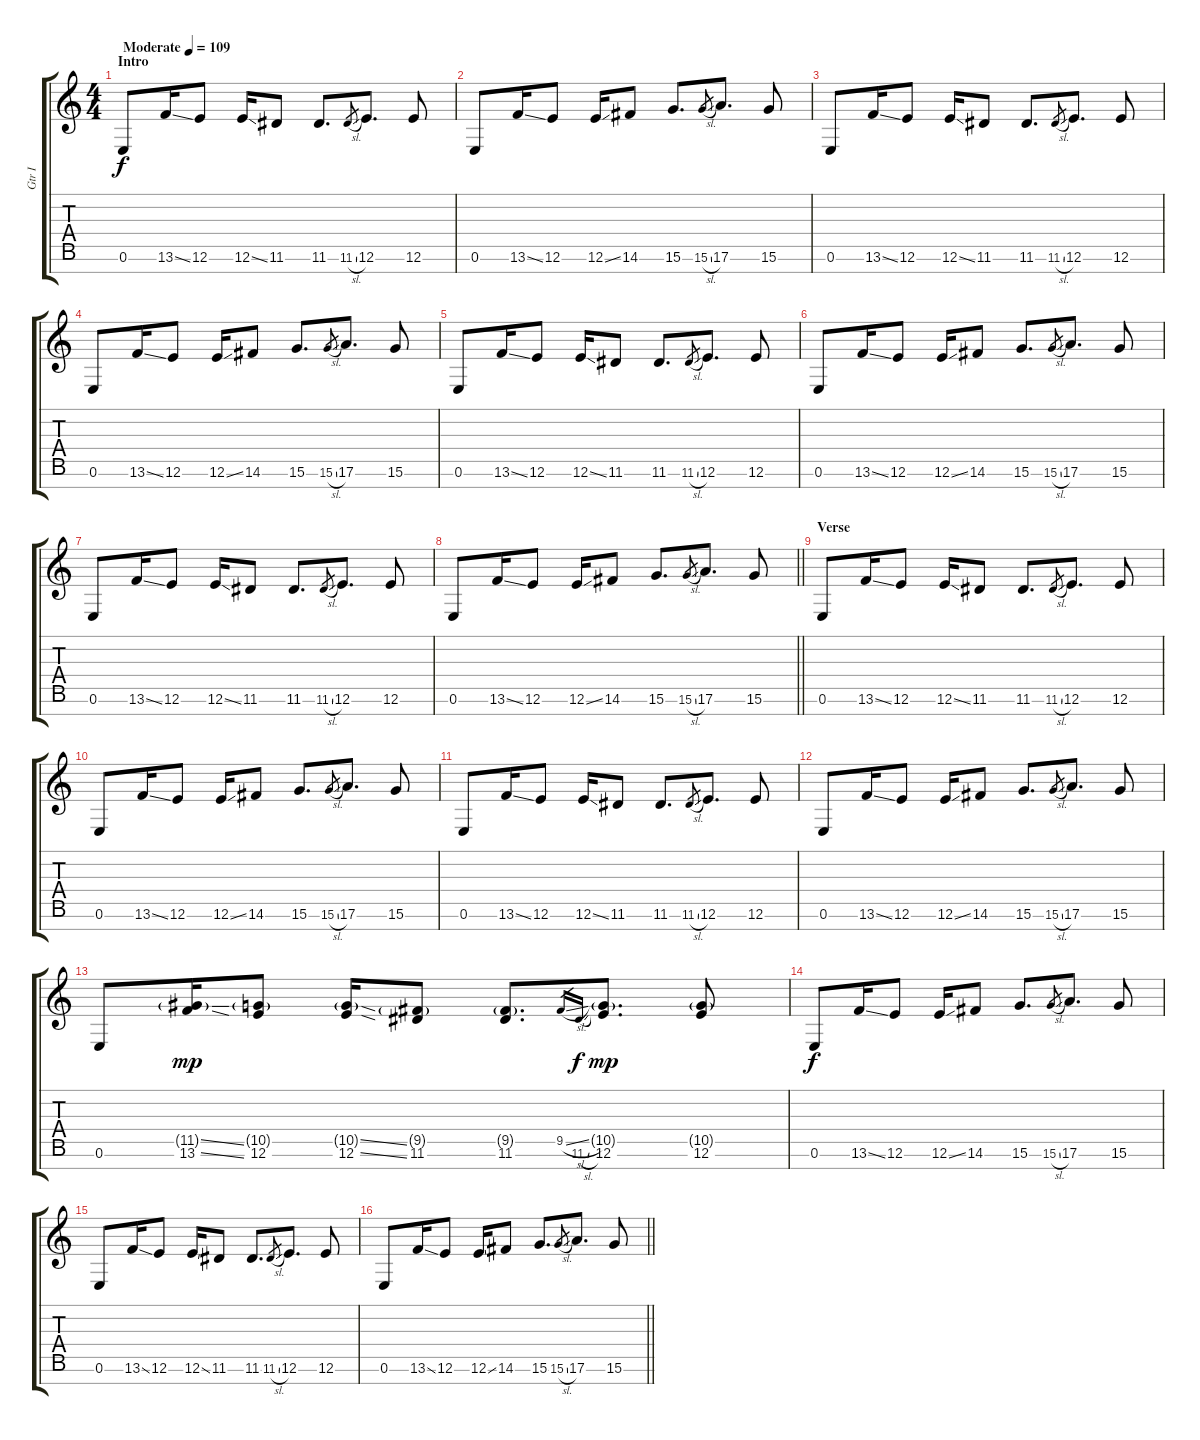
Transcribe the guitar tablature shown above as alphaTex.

\track ("Gtr I" "Gtr I") {instrument electricguitarjazz}
\staff {score tabs}
\tuning (E4 B3 G3 D3 A2 E2 B1) {hide}
\ts (4 4)
\section ("" "Intro")
\tempo (109 "Moderate")
\clef g2
\ks c
0.6.8{dy f instrument electricguitarjazz} 13.6{ss}.16 12.6.8 12.6{ss}.16 11.6.8 11.6.8{d} 11.6{sl}.8{gr} 12.6.8{d} 12.6.8 |
0.6.8 13.6{ss}.16 12.6.8 12.6{ss}.16 14.6.8 15.6.8{d} 15.6{sl}.8{gr} 17.6.8{d} 15.6.8 |
0.6.8 13.6{ss}.16 12.6.8 12.6{ss}.16 11.6.8 11.6.8{d} 11.6{sl}.8{gr} 12.6.8{d} 12.6.8 |
0.6.8 13.6{ss}.16 12.6.8 12.6{ss}.16 14.6.8 15.6.8{d} 15.6{sl}.8{gr} 17.6.8{d} 15.6.8 |
0.6.8 13.6{ss}.16 12.6.8 12.6{ss}.16 11.6.8 11.6.8{d} 11.6{sl}.8{gr} 12.6.8{d} 12.6.8 |
0.6.8 13.6{ss}.16 12.6.8 12.6{ss}.16 14.6.8 15.6.8{d} 15.6{sl}.8{gr} 17.6.8{d} 15.6.8 |
0.6.8 13.6{ss}.16 12.6.8 12.6{ss}.16 11.6.8 11.6.8{d} 11.6{sl}.8{gr} 12.6.8{d} 12.6.8 |
\barLineRight lightlight
0.6.8 13.6{ss}.16 12.6.8 12.6{ss}.16 14.6.8 15.6.8{d} 15.6{sl}.8{gr} 17.6.8{d} 15.6.8 |
\section ("" "Verse")
0.6.8 13.6{ss}.16 12.6.8 12.6{ss}.16 11.6.8 11.6.8{d} 11.6{sl}.8{gr} 12.6.8{d} 12.6.8 |
0.6.8 13.6{ss}.16 12.6.8 12.6{ss}.16 14.6.8 15.6.8{d} 15.6{sl}.8{gr} 17.6.8{d} 15.6.8 |
0.6.8 13.6{ss}.16 12.6.8 12.6{ss}.16 11.6.8 11.6.8{d} 11.6{sl}.8{gr} 12.6.8{d} 12.6.8 |
0.6.8 13.6{ss}.16 12.6.8 12.6{ss}.16 14.6.8 15.6.8{d} 15.6{sl}.8{gr} 17.6.8{d} 15.6.8 |
0.6.8 (11.5{ss g} 13.6{ss}).16{dy mp} (10.5{g} 12.6).8 (10.5{ss g} 12.6{ss}).16 (9.5{g} 11.6).8 (9.5{g} 11.6).8{d} 9.5{sl}.16{gr} 11.6{sl}.16{gr dy f} (10.5{g} 12.6).8{d dy mp} (10.5{g} 12.6).8 |
0.6.8{dy f} 13.6{ss}.16 12.6.8 12.6{ss}.16 14.6.8 15.6.8{d} 15.6{sl}.8{gr} 17.6.8{d} 15.6.8 |
0.6.8 13.6{ss}.16 12.6.8 12.6{ss}.16 11.6.8 11.6.8{d} 11.6{sl}.8{gr} 12.6.8{d} 12.6.8 |
\barLineRight lightlight
0.6.8 13.6{ss}.16 12.6.8 12.6{ss}.16 14.6.8 15.6.8{d} 15.6{sl}.8{gr} 17.6.8{d} 15.6.8
